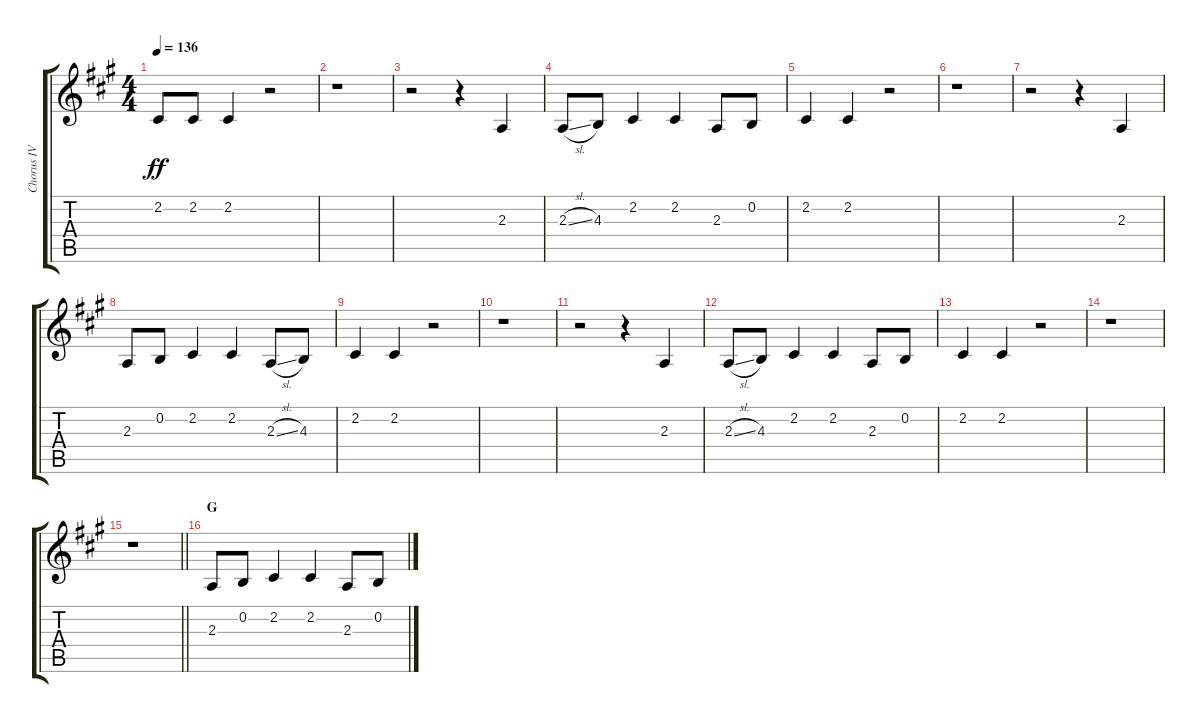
\track ("Chorus IV" "Chorus IV") {instrument voiceoohs}
\staff {score tabs}
\tuning (E4 B3 G3 D3 A2 E2) {hide}
\ts (4 4)
\tempo 136
\clef g2
\ks a
2.2.8{dy ff} 2.2.8 2.2.4 r.2 |
r.1 |
r.2 r.4 2.3.4 |
2.3{sl}.8 4.3.8 2.2.4 2.2.4 2.3.8 0.2.8 |
2.2.4 2.2.4 r.2 |
r.1 |
r.2 r.4 2.3.4 |
2.3.8 0.2.8 2.2.4 2.2.4 2.3{sl}.8 4.3.8 |
2.2.4 2.2.4 r.2 |
r.1 |
r.2 r.4 2.3.4 |
2.3{sl}.8 4.3.8 2.2.4 2.2.4 2.3.8 0.2.8 |
2.2.4 2.2.4 r.2 |
r.1 |
\barLineRight lightlight
r.1 |
\section ("" "G")
2.3.8 0.2.8 2.2.4 2.2.4 2.3.8 0.2.8
